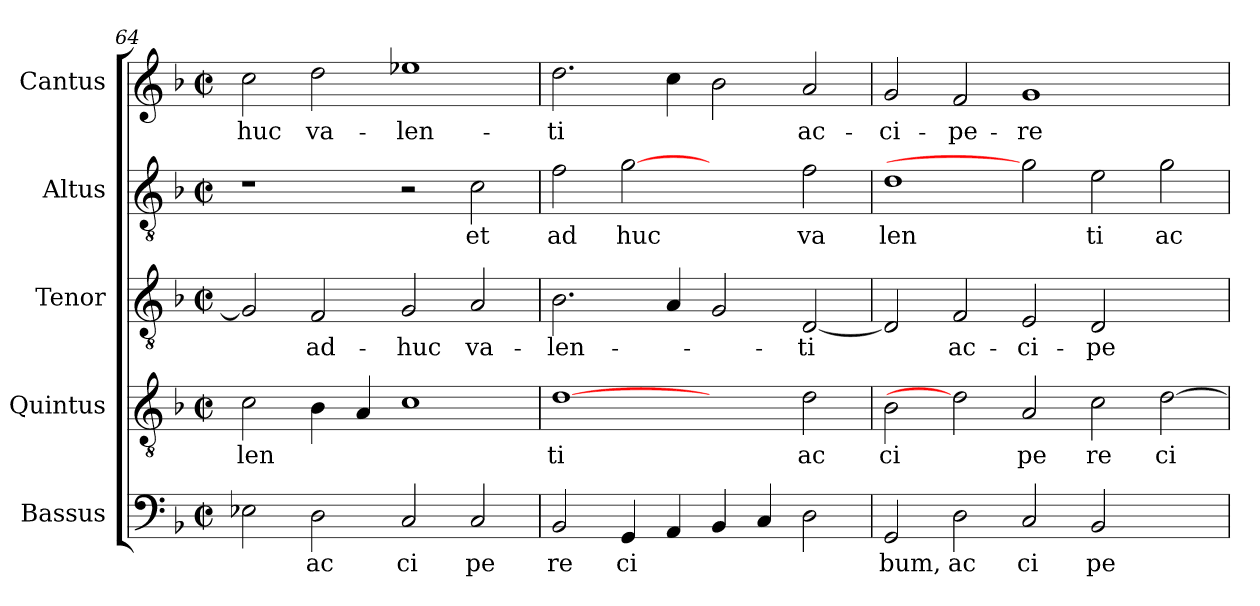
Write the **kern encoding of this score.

**kern	**text	**kern	**text	**kern	**text	**kern	**text	**kern	**text
*part5	*part5	*part4	*part4	*part3	*part3	*part2	*part2	*part1	*part1
*staff5	*staff5	*staff4	*staff4	*staff3	*staff3	*staff2	*staff2	*staff1	*staff1
*I"Bassus	*	*I"Quintus	*	*I"Tenor	*	*I"Altus	*	*I"Cantus	*
!!LO:LB:g=z
*clefF4	*	*clefGv2	*	*clefGv2	*	*clefGv2	*	*clefG2	*
*k[b-]	*	*k[b-]	*	*k[b-]	*	*k[b-]	*	*k[b-]	*
*F:	*	*F:	*	*F:	*	*F:	*	*F:	*
*M2/2	*	*M2/2	*	*M2/2	*	*M2/2	*	*M2/2	*
*met(c|)	*	*met(c|)	*	*met(c|)	*	*met(c|)	*	*met(c|)	*
=64	=64	=64	=64	=64	=64	=64	=64	=64	=64
!	!	!	!LO:LY:b	!	!	!	!	!	!LO:LY:b:cj
2E-X\	.	2c\	len	2G/]	.	1r	.	2cc\	huc
!	!LO:LY:b:cj	!	!	!	!LO:LY:b:cj	!	!	!	!LO:LY:b:cj
2D\	ac	4B-\	.	2F/	ad-	.	.	2dd\	va-
.	.	4A/	.	.	.	.	.	.	.
!	!LO:LY:b:cj	!	!	!	!LO:LY:b:cj	!	!	!	!LO:LY:b:cj
2C/	ci	1c	.	2G/	-huc	2r	.	1ee-X	-len-
!	!LO:LY:b:cj	!	!	!	!LO:LY:b:cj	!	!LO:LY:b:cj	!	!
2C/	pe	.	.	2A/	va-	2c\	et	.	.
=65	=65	=65	=65	=65	=65	=65	=65	=65	=65
!	!LO:LY:b:cj	!	!LO:LY:b:cj	!	!LO:LY:b	!	!LO:LY:b:cj	!	!LO:LY:b:cj
2BB-/	re	[1d	ti	2.B-\	-len-	2f\	ad	2.dd\	-ti
!	!LO:LY:b:cj	!	!	!	!	!	!LO:LY:b:cj	!	!
4GG/	ci	.	.	.	.	[2g	huc	.	.
4AA/	.	.	.	4A/	.	.	.	4cc\	.
4BB-/	.	2ryy	.	2G/	.	2ryy	.	2b-\	.
4C/	.	.	.	.	.	.	.	.	.
!	!	!	!LO:LY:b:cj	!	!LO:LY:b:cj	!	!LO:LY:b:cj	!	!LO:LY:b:cj
2D\	.	2d\	ac	[<2D/	-ti	2f\	va	2a/	ac-
=66	=66	=66	=66	=66	=66	=66	=66	=66	=66
!	!LO:LY:b:cj	!	!LO:LY:b:cj	!	!	!	!LO:LY:b:cj	!	!LO:LY:b:cj
2GG/	bum,	2B-\	ci	2D/]	.	1d	len	2g/	-ci-
!	!LO:LY:b:cj	!	!	!	!LO:LY:b:cj	!	!	!	!LO:LY:b:cj
2D\	ac	2d]	.	2F/	ac-	.	.	2f/	-pe-
!	!LO:LY:b:cj	!	!LO:LY:b:cj	!	!LO:LY:b:cj	!	!	!	!LO:LY:b:cj
2C/	ci	2A/	pe	2E/	-ci-	2g]	.	1g	-re
!	!LO:LY:b:cj	!	!LO:LY:b:cj	!	!LO:LY:b:cj	!	!LO:LY:b:cj	!	!
2BB-/	pe	2c\	re	2D/	-pe-	2e\	ti	.	.
!	!	!	!LO:LY:b:cj	!	!	!	!LO:LY:b:cj	!	!
2ryy	.	[>2d\	ci	2ryy	.	2g\	ac	2ryy	.
=	=	=	=	=	=	=	=	=	=
*-	*-	*-	*-	*-	*-	*-	*-	*-	*-
